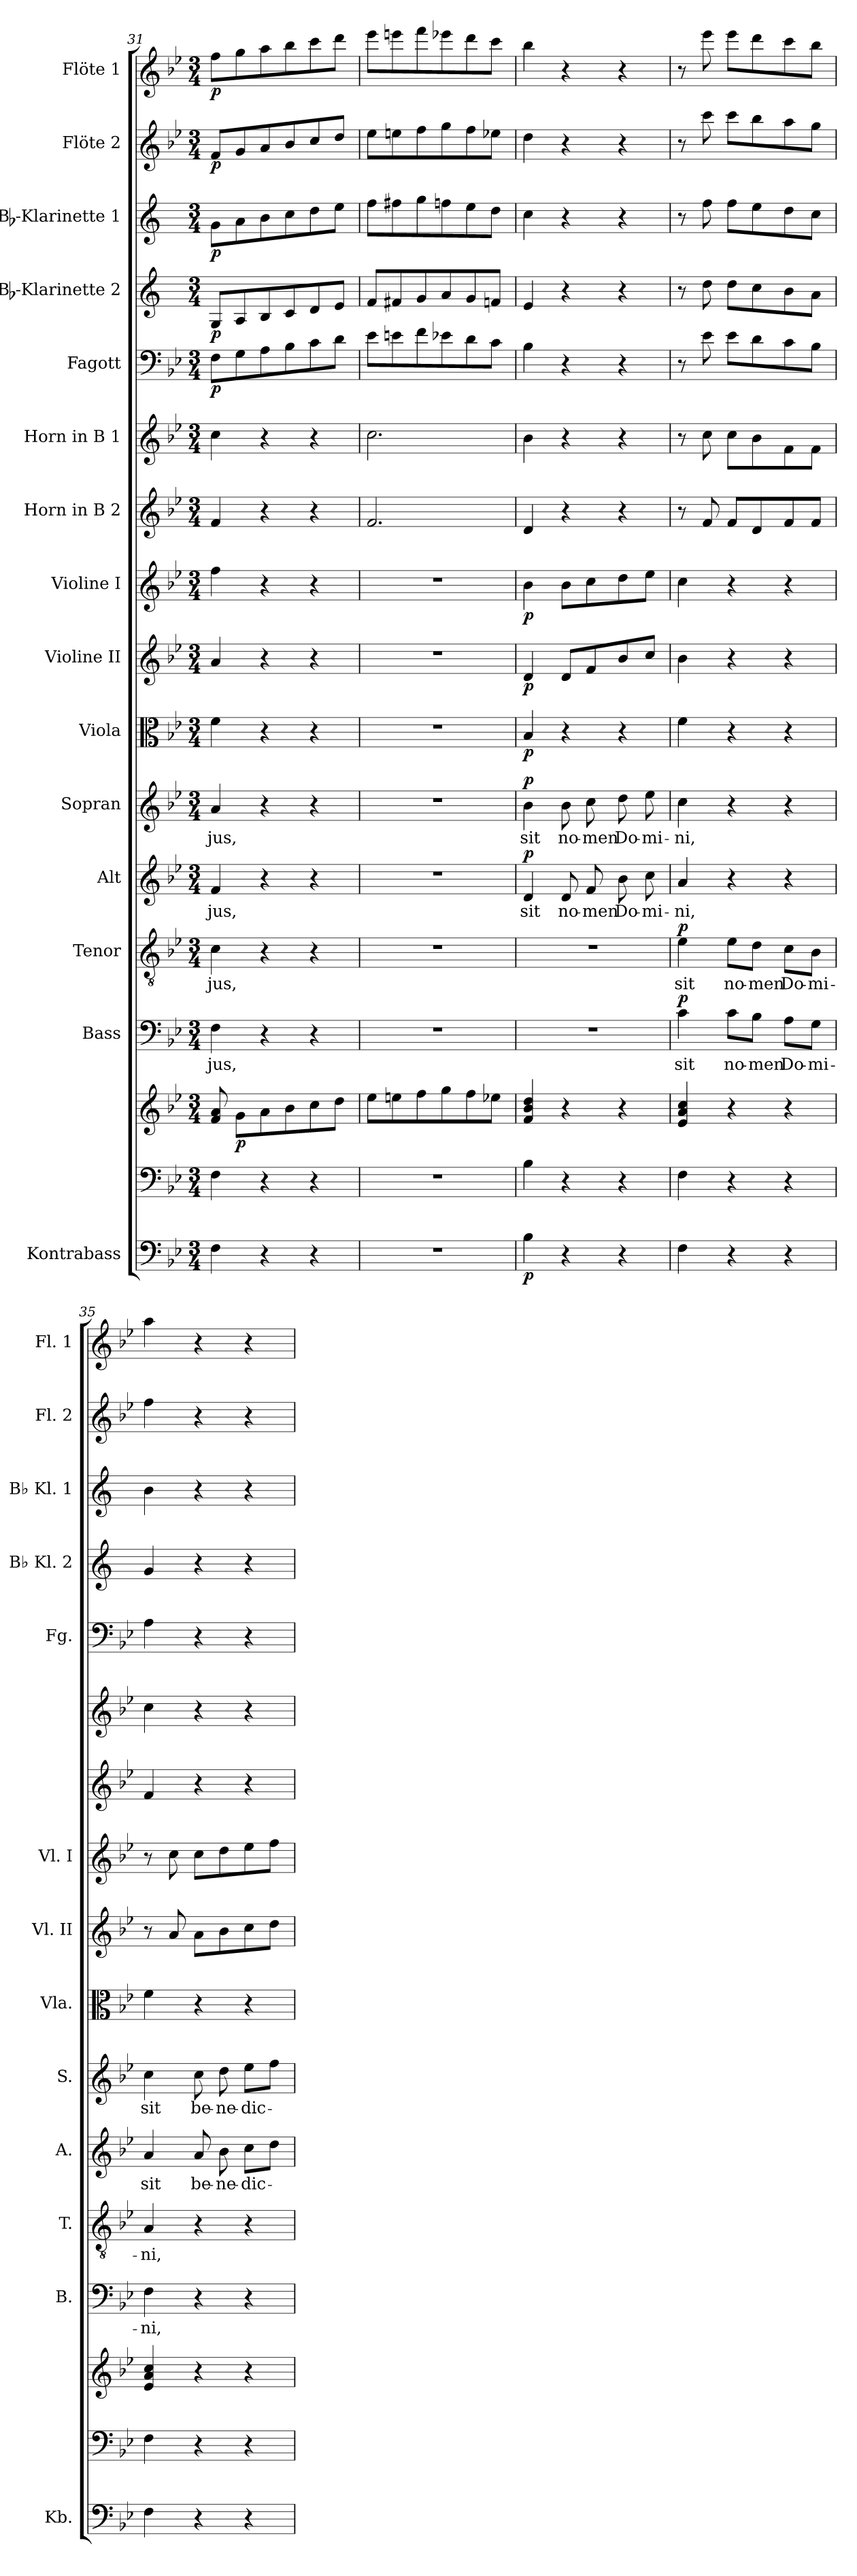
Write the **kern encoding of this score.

**kern	**dynam	**kern	**kern	**dynam	**kern	**text	**dynam	**kern	**text	**dynam	**kern	**text	**dynam	**kern	**text	**dynam	**kern	**dynam	**kern	**dynam	**kern	**dynam	**kern	**kern	**kern	**dynam	**kern	**dynam	**kern	**dynam	**kern	**dynam	**kern	**dynam
*part16	*part16	*part15	*part15	*part15	*part14	*part14	*part14	*part13	*part13	*part13	*part12	*part12	*part12	*part11	*part11	*part11	*part10	*part10	*part9	*part9	*part8	*part8	*part7	*part6	*part5	*part5	*part4	*part4	*part3	*part3	*part2	*part2	*part1	*part1
*staff17	*staff17	*staff16	*staff15	*staff15/16	*staff14	*staff14	*staff14	*staff13	*staff13	*staff13	*staff12	*staff12	*staff12	*staff11	*staff11	*staff11	*staff10	*staff10	*staff9	*staff9	*staff8	*staff8	*staff7	*staff6	*staff5	*staff5	*staff4	*staff4	*staff3	*staff3	*staff2	*staff2	*staff1	*staff1
*I"Kontrabass	*	*	*	*	*I"Bass	*	*	*I"Tenor	*	*	*I"Alt	*	*	*I"Sopran	*	*	*I"Viola	*	*I"Violine II	*	*I"Violine I	*	*I"Horn in B 2	*I"Horn in B 1	*I"Fagott	*	*I"Bb-Klarinette 2	*	*I"Bb-Klarinette 1	*	*I"Flöte 2	*	*I"Flöte 1	*
*I'Kb.	*	*	*	*	*I'B.	*	*	*I'T.	*	*	*I'A.	*	*	*I'S.	*	*	*I'Vla.	*	*I'Vl. II	*	*I'Vl. I	*	*	*	*I'Fg.	*	*I'Bb Kl. 2	*	*I'Bb Kl. 1	*	*I'Fl. 2	*	*I'Fl. 1	*
*clefF4	*	*clefF4	*clefG2	*	*clefF4	*	*	*clefGv2	*	*	*clefG2	*	*	*clefG2	*	*	*clefC3	*	*clefG2	*	*clefG2	*	*clefG2	*clefG2	*clefF4	*	*clefG2	*	*clefG2	*	*clefG2	*	*clefG2	*
*ITrd7c12	*	*	*	*	*	*	*	*	*	*	*	*	*	*	*	*	*	*	*	*	*	*	*ITrd8c14	*ITrd8c14	*	*	*ITrd1c2	*	*ITrd1c2	*	*	*	*	*
*k[b-e-]	*	*k[b-e-]	*k[b-e-]	*	*k[b-e-]	*	*	*k[b-e-]	*	*	*k[b-e-]	*	*	*k[b-e-]	*	*	*k[b-e-]	*	*k[b-e-]	*	*k[b-e-]	*	*k[b-e-]	*k[b-e-]	*k[b-e-]	*	*k[b-e-]	*	*k[b-e-]	*	*k[b-e-]	*	*k[b-e-]	*
*B-:	*	*B-:	*B-:	*	*B-:	*	*	*B-:	*	*	*B-:	*	*	*B-:	*	*	*B-:	*	*B-:	*	*B-:	*	*B-:	*B-:	*B-:	*	*B-:	*	*B-:	*	*B-:	*	*B-:	*
*M3/4	*	*M3/4	*M3/4	*	*M3/4	*	*	*M3/4	*	*	*M3/4	*	*	*M3/4	*	*	*M3/4	*	*M3/4	*	*M3/4	*	*M3/4	*M3/4	*M3/4	*	*M3/4	*	*M3/4	*	*M3/4	*	*M3/4	*
=31	=31	=31	=31	=31	=31	=31	=31	=31	=31	=31	=31	=31	=31	=31	=31	=31	=31	=31	=31	=31	=31	=31	=31	=31	=31	=31	=31	=31	=31	=31	=31	=31	=31	=31
!	!	!	!	!	!	!LO:LY:b	!	!	!LO:LY:b	!	!	!LO:LY:b	!	!	!LO:LY:b	!	!	!	!	!	!	!	!	!	!	!LO:DY:b	!	!LO:DY:b	!	!LO:DY:b	!	!LO:DY:b	!	!LO:DY:b
4FF\	.	4F\	8f/ 8a/	.	4F\	-jus,	.	4c\	-jus,	.	4f/	-jus,	.	4a/	-jus,	.	4f\	.	4a/	.	4ff\	.	4F/	4c\	8F\L	p	8F/L	p	8f\L	p	8f/L	p	8ff\L	p
!	!	!	!	!LO:DY:b	!	!	!	!	!	!	!	!	!	!	!	!	!	!	!	!	!	!	!	!	!	!	!	!	!	!	!	!	!	!
.	.	.	8g\L	p	.	.	.	.	.	.	.	.	.	.	.	.	.	.	.	.	.	.	.	.	8G\	.	8G/	.	8g\	.	8g/	.	8gg\	.
4r	.	4r	8a\	.	4r	.	.	4r	.	.	4r	.	.	4r	.	.	4r	.	4r	.	4r	.	4r	4r	8A\	.	8A/	.	8a\	.	8a/	.	8aa\	.
.	.	.	8b-\	.	.	.	.	.	.	.	.	.	.	.	.	.	.	.	.	.	.	.	.	.	8B-\	.	8B-/	.	8b-\	.	8b-/	.	8bb-\	.
4r	.	4r	8cc\	.	4r	.	.	4r	.	.	4r	.	.	4r	.	.	4r	.	4r	.	4r	.	4r	4r	8c\	.	8c/	.	8cc\	.	8cc/	.	8ccc\	.
.	.	.	8dd\J	.	.	.	.	.	.	.	.	.	.	.	.	.	.	.	.	.	.	.	.	.	8d\J	.	8d/J	.	8dd\J	.	8dd/J	.	8ddd\J	.
=32	=32	=32	=32	=32	=32	=32	=32	=32	=32	=32	=32	=32	=32	=32	=32	=32	=32	=32	=32	=32	=32	=32	=32	=32	=32	=32	=32	=32	=32	=32	=32	=32	=32	=32
2.r	.	2.r	8ee-\L	.	2.r	.	.	2.r	.	.	2.r	.	.	2.r	.	.	2.r	.	2.r	.	2.r	.	2.F/	2.c\	8e-\L	.	8e-/L	.	8ee-\L	.	8ee-\L	.	8eee-\L	.
.	.	.	8een\	.	.	.	.	.	.	.	.	.	.	.	.	.	.	.	.	.	.	.	.	.	8en\	.	8en/	.	8een\	.	8een\	.	8eeen\	.
.	.	.	8ff\	.	.	.	.	.	.	.	.	.	.	.	.	.	.	.	.	.	.	.	.	.	8f\	.	8f/	.	8ff\	.	8ff\	.	8fff\	.
.	.	.	8gg\	.	.	.	.	.	.	.	.	.	.	.	.	.	.	.	.	.	.	.	.	.	8e-X\	.	8g/	.	8ee-X\	.	8gg\	.	8eee-X\	.
.	.	.	8ff\	.	.	.	.	.	.	.	.	.	.	.	.	.	.	.	.	.	.	.	.	.	8d\	.	8f/	.	8dd\	.	8ff\	.	8ddd\	.
.	.	.	8ee-X\J	.	.	.	.	.	.	.	.	.	.	.	.	.	.	.	.	.	.	.	.	.	8c\J	.	8e-X/J	.	8cc\J	.	8ee-X\J	.	8ccc\J	.
=33	=33	=33	=33	=33	=33	=33	=33	=33	=33	=33	=33	=33	=33	=33	=33	=33	=33	=33	=33	=33	=33	=33	=33	=33	=33	=33	=33	=33	=33	=33	=33	=33	=33	=33
!	!LO:DY:b	!	!	!	!	!	!	!	!	!	!	!LO:LY:b	!LO:DY:a	!	!LO:LY:b	!LO:DY:a	!	!LO:DY:b	!	!LO:DY:b	!	!LO:DY:b	!	!	!	!	!	!	!	!	!	!	!	!
4BB-\	p	4B-\	4f/ 4b-/ 4dd/	.	2.r	.	.	2.r	.	.	4d/	sit	p	4b-\	sit	p	4B-/	p	4d/	p	4b-\	p	4D/	4B-\	4B-\	.	4d/	.	4b-\	.	4dd\	.	4bb-\	.
!	!	!	!	!	!	!	!	!	!	!	!	!LO:LY:b	!	!	!LO:LY:b	!	!	!	!	!	!	!	!	!	!	!	!	!	!	!	!	!	!	!
4r	.	4r	4r	.	.	.	.	.	.	.	8d/	no-	.	8b-\	no-	.	4r	.	8d/L	.	8b-\L	.	4r	4r	4r	.	4r	.	4r	.	4r	.	4r	.
!	!	!	!	!	!	!	!	!	!	!	!	!LO:LY:b	!	!	!LO:LY:b	!	!	!	!	!	!	!	!	!	!	!	!	!	!	!	!	!	!	!
.	.	.	.	.	.	.	.	.	.	.	8f/	-men	.	8cc\	-men	.	.	.	8f/	.	8cc\	.	.	.	.	.	.	.	.	.	.	.	.	.
!	!	!	!	!	!	!	!	!	!	!	!	!LO:LY:b	!	!	!LO:LY:b	!	!	!	!	!	!	!	!	!	!	!	!	!	!	!	!	!	!	!
4r	.	4r	4r	.	.	.	.	.	.	.	8b-\	Do-	.	8dd\	Do-	.	4r	.	8b-/	.	8dd\	.	4r	4r	4r	.	4r	.	4r	.	4r	.	4r	.
!	!	!	!	!	!	!	!	!	!	!	!	!LO:LY:b	!	!	!LO:LY:b	!	!	!	!	!	!	!	!	!	!	!	!	!	!	!	!	!	!	!
.	.	.	.	.	.	.	.	.	.	.	8cc\	-mi-	.	8ee-\	-mi-	.	.	.	8cc/J	.	8ee-\J	.	.	.	.	.	.	.	.	.	.	.	.	.
=34	=34	=34	=34	=34	=34	=34	=34	=34	=34	=34	=34	=34	=34	=34	=34	=34	=34	=34	=34	=34	=34	=34	=34	=34	=34	=34	=34	=34	=34	=34	=34	=34	=34	=34
!	!	!	!	!	!	!LO:LY:b	!LO:DY:a	!	!LO:LY:b	!LO:DY:a	!	!LO:LY:b	!	!	!LO:LY:b	!	!	!	!	!	!	!	!	!	!	!	!	!	!	!	!	!	!	!
4FF\	.	4F\	4e-/ 4a/ 4cc/	.	4c\	sit	p	4e-\	sit	p	4a/	-ni,	.	4cc\	-ni,	.	4f\	.	4b-\	.	4cc\	.	8r	8r	8r	.	8r	.	8r	.	8r	.	8r	.
.	.	.	.	.	.	.	.	.	.	.	.	.	.	.	.	.	.	.	.	.	.	.	8F/	8c\	8e-\	.	8cc\	.	8ee-\	.	8ccc\	.	8eee-\	.
!	!	!	!	!	!	!LO:LY:b	!	!	!LO:LY:b	!	!	!	!	!	!	!	!	!	!	!	!	!	!	!	!	!	!	!	!	!	!	!	!	!
4r	.	4r	4r	.	8c\L	no-	.	8e-\L	no-	.	4r	.	.	4r	.	.	4r	.	4r	.	4r	.	8F/L	8c\L	8e-\L	.	8cc\L	.	8ee-\L	.	8ccc\L	.	8eee-\L	.
!	!	!	!	!	!	!LO:LY:b	!	!	!LO:LY:b	!	!	!	!	!	!	!	!	!	!	!	!	!	!	!	!	!	!	!	!	!	!	!	!	!
.	.	.	.	.	8B-\J	-men	.	8d\J	-men	.	.	.	.	.	.	.	.	.	.	.	.	.	8D/	8B-\	8d\	.	8b-\	.	8dd\	.	8bb-\	.	8ddd\	.
!	!	!	!	!	!	!LO:LY:b	!	!	!LO:LY:b	!	!	!	!	!	!	!	!	!	!	!	!	!	!	!	!	!	!	!	!	!	!	!	!	!
4r	.	4r	4r	.	8A\L	Do-	.	8c\L	Do-	.	4r	.	.	4r	.	.	4r	.	4r	.	4r	.	8F/	8F\	8c\	.	8a\	.	8cc\	.	8aa\	.	8ccc\	.
!	!	!	!	!	!	!LO:LY:b	!	!	!LO:LY:b	!	!	!	!	!	!	!	!	!	!	!	!	!	!	!	!	!	!	!	!	!	!	!	!	!
.	.	.	.	.	8G\J	-mi-	.	8B-\J	-mi-	.	.	.	.	.	.	.	.	.	.	.	.	.	8F/J	8F\J	8B-\J	.	8g\J	.	8b-\J	.	8gg\J	.	8bb-\J	.
!!LO:PB:g=z
=35	=35	=35	=35	=35	=35	=35	=35	=35	=35	=35	=35	=35	=35	=35	=35	=35	=35	=35	=35	=35	=35	=35	=35	=35	=35	=35	=35	=35	=35	=35	=35	=35	=35	=35
!	!	!	!	!	!	!LO:LY:b	!	!	!LO:LY:b	!	!	!LO:LY:b	!	!	!LO:LY:b	!	!	!	!	!	!	!	!	!	!	!	!	!	!	!	!	!	!	!
4FF\	.	4F\	4e-/ 4a/ 4cc/	.	4F\	-ni,	.	4A/	-ni,	.	4a/	sit	.	4cc\	sit	.	4f\	.	8r	.	8r	.	4F/	4c\	4A\	.	4f/	.	4a\	.	4ff\	.	4aa\	.
.	.	.	.	.	.	.	.	.	.	.	.	.	.	.	.	.	.	.	8a/	.	8cc\	.	.	.	.	.	.	.	.	.	.	.	.	.
!	!	!	!	!	!	!	!	!	!	!	!	!LO:LY:b	!	!	!LO:LY:b	!	!	!	!	!	!	!	!	!	!	!	!	!	!	!	!	!	!	!
4r	.	4r	4r	.	4r	.	.	4r	.	.	8a/	be-	.	8cc\	be-	.	4r	.	8a\L	.	8cc\L	.	4r	4r	4r	.	4r	.	4r	.	4r	.	4r	.
!	!	!	!	!	!	!	!	!	!	!	!	!LO:LY:b	!	!	!LO:LY:b	!	!	!	!	!	!	!	!	!	!	!	!	!	!	!	!	!	!	!
.	.	.	.	.	.	.	.	.	.	.	8b-\	-ne-	.	8dd\	-ne-	.	.	.	8b-\	.	8dd\	.	.	.	.	.	.	.	.	.	.	.	.	.
!	!	!	!	!	!	!	!	!	!	!	!	!LO:LY:b	!	!	!LO:LY:b	!	!	!	!	!	!	!	!	!	!	!	!	!	!	!	!	!	!	!
4r	.	4r	4r	.	4r	.	.	4r	.	.	8cc\L	-dic-	.	8ee-\L	-dic-	.	4r	.	8cc\	.	8ee-\	.	4r	4r	4r	.	4r	.	4r	.	4r	.	4r	.
.	.	.	.	.	.	.	.	.	.	.	8dd\J	.	.	8ff\J	.	.	.	.	8dd\J	.	8ff\J	.	.	.	.	.	.	.	.	.	.	.	.	.
=	=	=	=	=	=	=	=	=	=	=	=	=	=	=	=	=	=	=	=	=	=	=	=	=	=	=	=	=	=	=	=	=	=	=
*-	*-	*-	*-	*-	*-	*-	*-	*-	*-	*-	*-	*-	*-	*-	*-	*-	*-	*-	*-	*-	*-	*-	*-	*-	*-	*-	*-	*-	*-	*-	*-	*-	*-	*-
